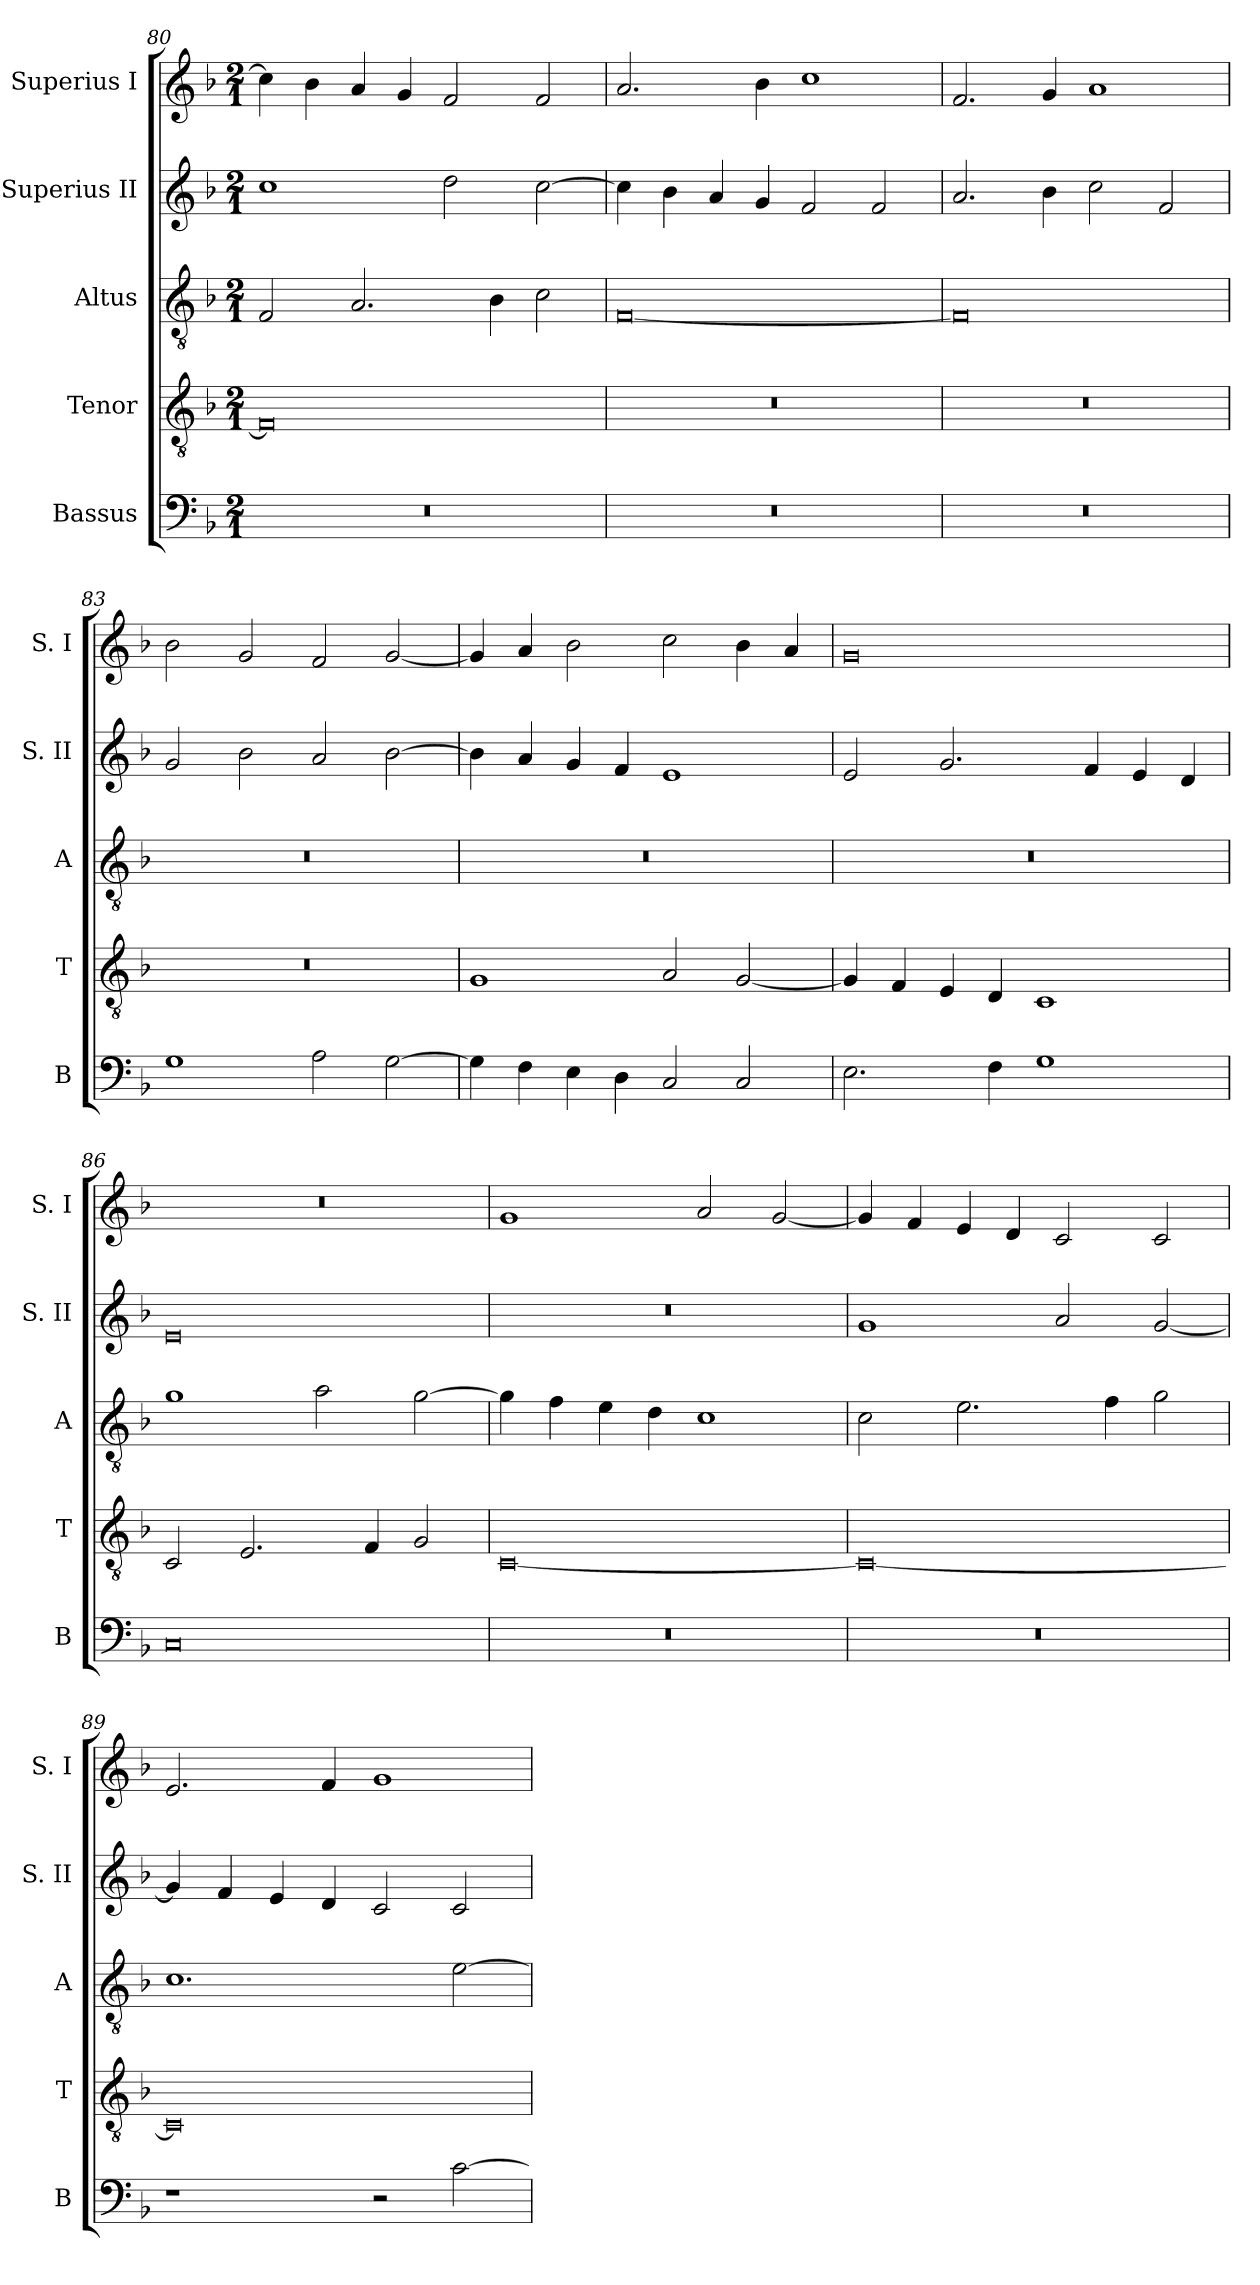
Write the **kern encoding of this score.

**kern	**kern	**kern	**kern	**kern
*part5	*part4	*part3	*part2	*part1
*staff5	*staff4	*staff3	*staff2	*staff1
*I"Bassus	*I"Tenor	*I"Altus	*I"Superius II	*I"Superius I
*I'B	*I'T	*I'A	*I'S. II	*I'S. I
*clefF4	*clefGv2	*clefGv2	*clefG2	*clefG2
*k[b-]	*k[b-]	*k[b-]	*k[b-]	*k[b-]
*F:	*F:	*F:	*F:	*F:
*M2/1	*M2/1	*M2/1	*M2/1	*M2/1
=80	=80	=80	=80	=80
0r	0F]	2F	1cc	4cc]
.	.	.	.	4b-
.	.	2.A	.	4a
.	.	.	.	4g
.	.	.	2dd	2f
.	.	4B-	.	.
.	.	2c	[2cc	2f
=81	=81	=81	=81	=81
0r	0r	[0F	4cc]	2.a
.	.	.	4b-	.
.	.	.	4a	.
.	.	.	4g	4b-
.	.	.	2f	1cc
.	.	.	2f	.
=82	=82	=82	=82	=82
0r	0r	0F]	2.a	2.f
.	.	.	4b-	4g
.	.	.	2cc	1a
.	.	.	2f	.
=83	=83	=83	=83	=83
1G	0r	0r	2g	2b-
.	.	.	2b-	2g
2A	.	.	2a	2f
[2G	.	.	[2b-	[2g
=84	=84	=84	=84	=84
4G]	1G	0r	4b-]	4g]
4F	.	.	4a	4a
4E	.	.	4g	2b-
4D	.	.	4f	.
2C	2A	.	1e	2cc
2C	[2G	.	.	4b-
.	.	.	.	4a
=85	=85	=85	=85	=85
2.E	4G]	0r	2e	0g
.	4F	.	.	.
.	4E	.	2.g	.
4F	4D	.	.	.
1G	1C	.	.	.
.	.	.	4f	.
.	.	.	4e	.
.	.	.	4d	.
=86	=86	=86	=86	=86
0C	2C	1g	0e	0r
.	2.E	.	.	.
.	.	2a	.	.
.	4F	.	.	.
.	2G	[2g	.	.
=87	=87	=87	=87	=87
0r	[0C	4g]	0r	1g
.	.	4f	.	.
.	.	4e	.	.
.	.	4d	.	.
.	.	1c	.	2a
.	.	.	.	[2g
=88	=88	=88	=88	=88
0r	0C_	2c	1g	4g]
.	.	.	.	4f
.	.	2.e	.	4e
.	.	.	.	4d
.	.	.	2a	2c
.	.	4f	.	.
.	.	2g	[2g	2c
=89	=89	=89	=89	=89
1r	0C]	1.c	4g]	2.e
.	.	.	4f	.
.	.	.	4e	.
.	.	.	4d	4f
2r	.	.	2c	1g
[2c	.	[2e	2c	.
=	=	=	=	=
*-	*-	*-	*-	*-
